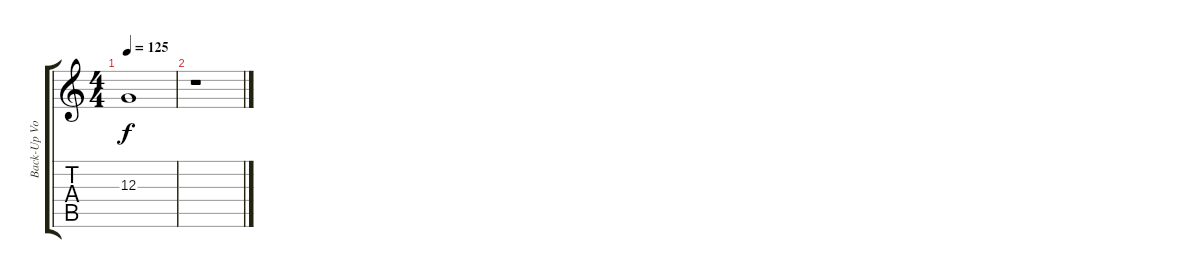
\track ("Back-Up Vocals" "Back-Up Vo") {instrument oboe}
\staff {score tabs}
\tuning (E4 B3 G3 D3 A2 E2) {hide}
\ts (4 4)
\tempo 125
\clef g2
\ks c
12.3{t}.1{dy f} |
r.1
